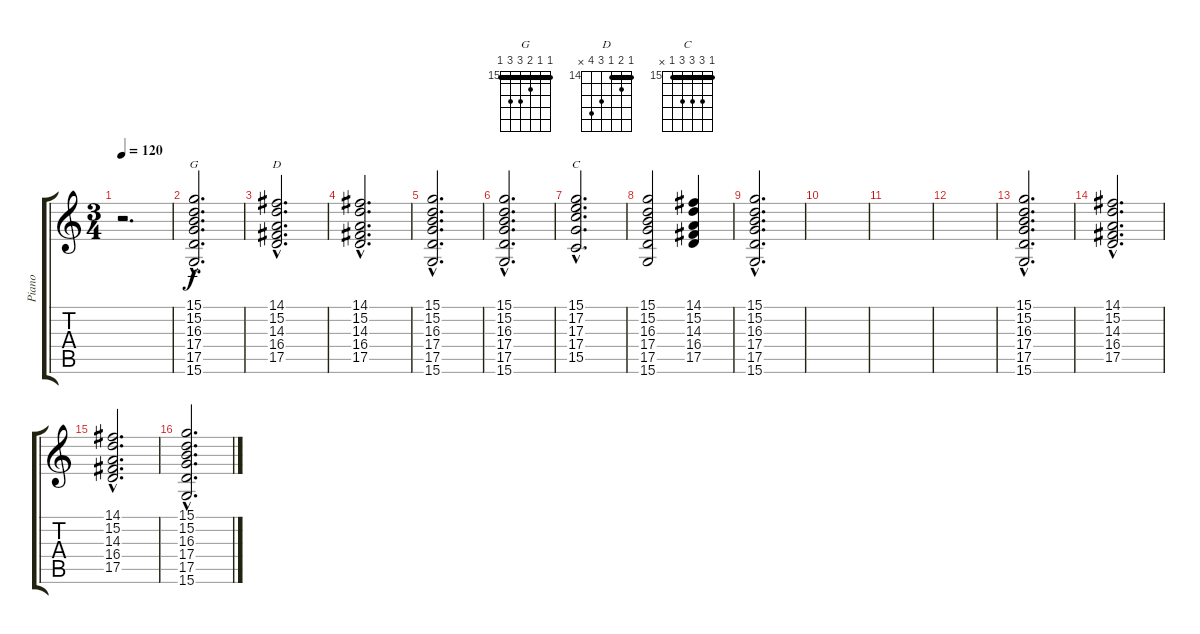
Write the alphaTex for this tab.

\track ("Piano" "Piano") {instrument acousticgrandpiano}
\staff {score tabs}
\tuning (E4 B3 G3 D3 A2 E2) {hide}
\chord ("G" 15 15 16 17 17 15) {firstfret 15 barre 15}
\chord ("D" 14 15 14 16 17 x) {firstfret 14 barre 14}
\chord ("C" 15 17 17 17 15 x) {firstfret 15 barre 15}
\ts (3 4)
\tempo 120
\clef g2
\ks c
r.2{d dy f instrument acousticgrandpiano} |
(15.1{hac} 15.2{hac} 16.3{hac} 17.4{hac} 17.5{hac} 15.6{hac}).2{d ch "G"} |
(14.1{hac} 15.2{hac} 14.3{hac} 16.4{hac} 17.5{hac}).2{d ch "D"} |
(14.1{hac} 15.2{hac} 14.3{hac} 16.4{hac} 17.5{hac}).2{d} |
(15.1{hac} 15.2{hac} 16.3{hac} 17.4{hac} 17.5{hac} 15.6{hac}).2{d} |
(15.1{hac} 15.2{hac} 16.3{hac} 17.4{hac} 17.5{hac} 15.6{hac}).2{d} |
(15.1{hac} 17.2{hac} 17.3{hac} 17.4{hac} 15.5{hac}).2{d ch "C"} |
(15.1 15.2 16.3 17.4 17.5 15.6).2 (14.1 15.2 14.3 16.4 17.5).4 |
(15.1{hac} 15.2{hac} 16.3{hac} 17.4{hac} 17.5{hac} 15.6{hac}).2{d} |
|
|
|
(15.1{hac} 15.2{hac} 16.3{hac} 17.4{hac} 17.5{hac} 15.6{hac}).2{d} |
(14.1{hac} 15.2{hac} 14.3{hac} 16.4{hac} 17.5{hac}).2{d} |
(14.1{hac} 15.2{hac} 14.3{hac} 16.4{hac} 17.5{hac}).2{d} |
(15.1{hac} 15.2{hac} 16.3{hac} 17.4{hac} 17.5{hac} 15.6{hac}).2{d}
